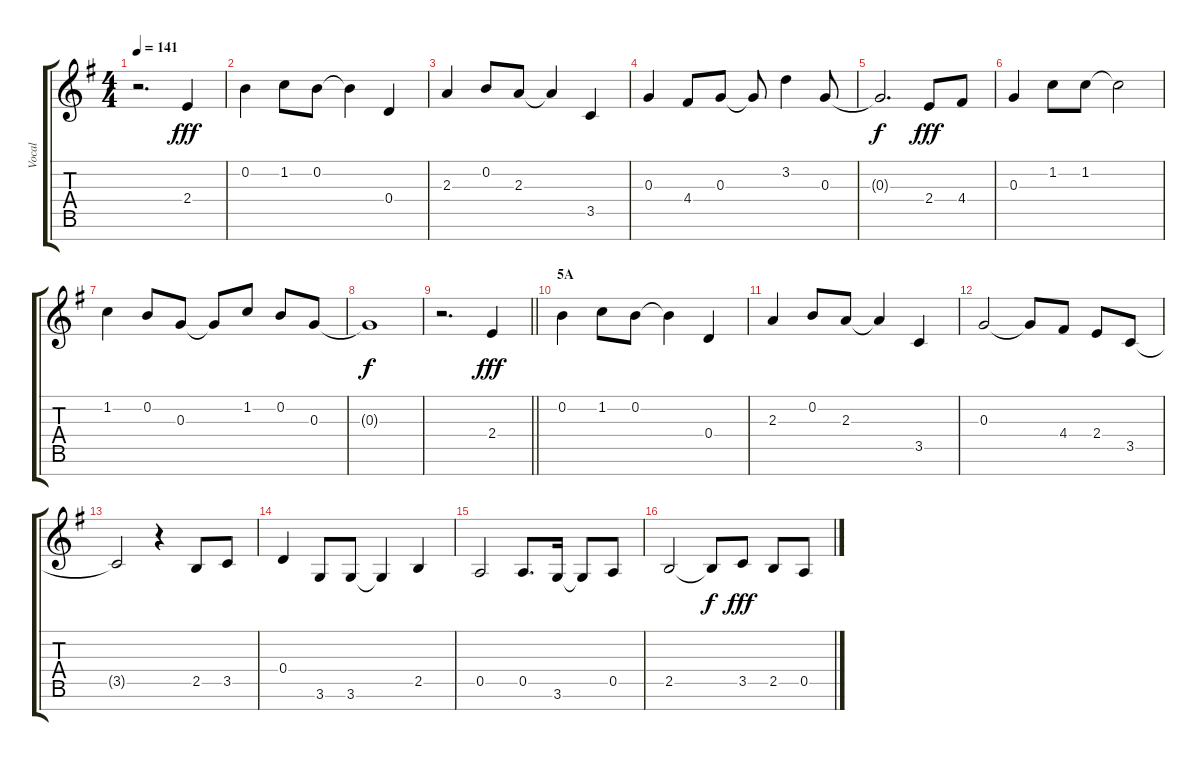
\track ("Vocal" "Vocal") {instrument voiceoohs}
\staff {score tabs}
\tuning (E5 B4 G4 D4 A3 E3 B2) {hide}
\ts (4 4)
\tempo 141
\clef g2
\ks g
r.2{d dy fff} 2.4.4 |
0.2.4 1.2.8 0.2.8 0.2{t}.4 0.4.4 |
2.3.4 0.2.8 2.3.8 2.3{t}.4 3.5.4 |
0.3.4 4.4.8 0.3.8 0.3{t}.8 3.2.4 0.3.8 |
0.3{t}.2{d dy f} 2.4.8{dy fff} 4.4.8 |
0.3.4 1.2.8 1.2.8 1.2{t}.2 |
1.2.4 0.2.8 0.3.8 0.3{t}.8 1.2.8 0.2.8 0.3.8 |
0.3{t}.1{dy f} |
\barLineRight lightlight
r.2{d} 2.4.4{dy fff} |
\section ("" "5A")
0.2.4 1.2.8 0.2.8 0.2{t}.4 0.4.4 |
2.3.4 0.2.8 2.3.8 2.3{t}.4 3.5.4 |
0.3.2 0.3{t}.8 4.4.8 2.4.8 3.5.8 |
3.5{t}.2 r.4 2.5.8 3.5.8 |
0.4.4 3.6.8 3.6.8 3.6{t}.4 2.5.4 |
0.5.2 0.5.8{d} 3.6.16 3.6{t}.8 0.5.8 |
2.5.2 2.5{t}.8{dy f} 3.5.8{dy fff} 2.5.8 0.5.8
